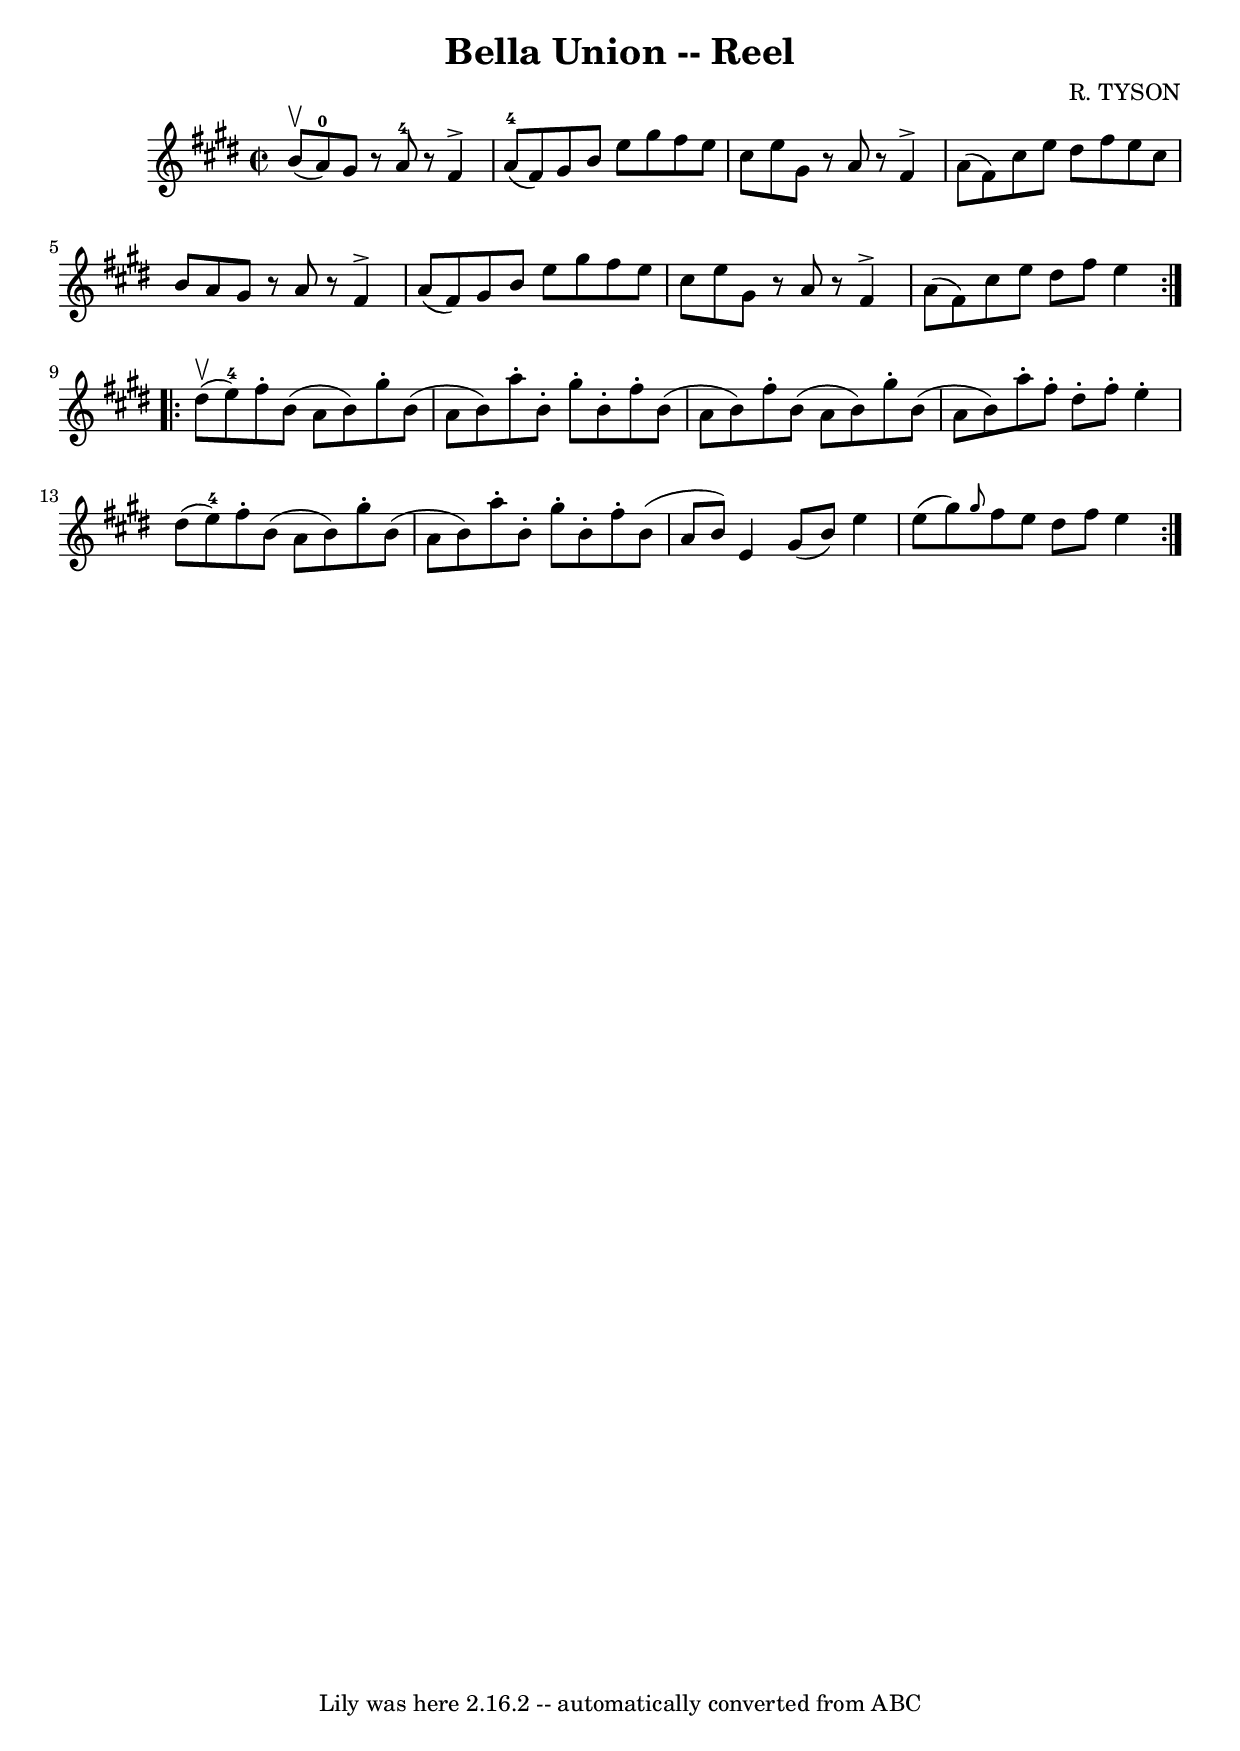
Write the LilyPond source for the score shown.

\version "2.16.2"
\include "Mammoth.ily"
\header {
  %% book = "Ryan's Mammoth Collection"
  composer = "R. TYSON"
  crossRefNumber = "1"
  footnotes = "\\\\242"
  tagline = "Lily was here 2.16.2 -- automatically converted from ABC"
  title = "Bella Union -- Reel"

}
voicedefault =  {



  \repeat volta 2 {

    \override Staff.TimeSignature #'style = #'C
    \time 2/2 
    \key e \major     b'8^\upbow(a'8-0)  |
    gis'8    r8       a'8-4   r8 fis'4^\accent a'8-4(fis'8)    |
    gis'8         b'8 e''8 gis''8 fis''8 e''8 cis''8 e''8     |
    gis'8        r8 a'8    r8 fis'4^\accent a'8 (fis'8)    |
    cis''8 e''8       dis''8 fis''8 e''8 cis''8 b'8 a'8     |
    gis'8    r8      a'8    r8 fis'4^\accent a'8 (fis'8)    |
    gis'8 b'8         e''8 gis''8 fis''8 e''8 cis''8 e''8     |
    gis'8    r8      a'8    r8 fis'4^\accent a'8 (fis'8)    |
    cis''8 e''8    
    dis''8 fis''8 e''4    
  }     
  \repeat volta 2 {     dis''8^\upbow(e''8-4)  |
    fis''8-. b'8 (a'8 b'8) gis''8-. b'8 (     a'8 b'8)    |
    a''8-. b'8-. gis''8-. b'8-. fis''8-.        b'8 (a'8 b'8)    |
    fis''8-. b'8 (a'8 b'8) gis''8-. b'8 (a'8 b'8)   |
    a''8-. fis''8-. dis''8-.        fis''8-. e''4-. dis''8 (e''8-4)    |
    fis''8-. b'8 (     a'8 b'8) gis''8-. b'8 (a'8 b'8)    |
    a''8-. b'8-. gis''8-. b'8-. fis''8-. b'8 (a'8 b'8)   |
    e'4        gis'8 (b'8) e''4 e''8 (gis''8)    |
    \grace {    
      gis''8  
    } fis''8 e''8 dis''8 fis''8 e''4    
  }   

}

\score{
  <<

    \context Staff="default"
    {
      \voicedefault 
      
    }

  >>
  \layout {
    
  }
  \midi {
  }

}
